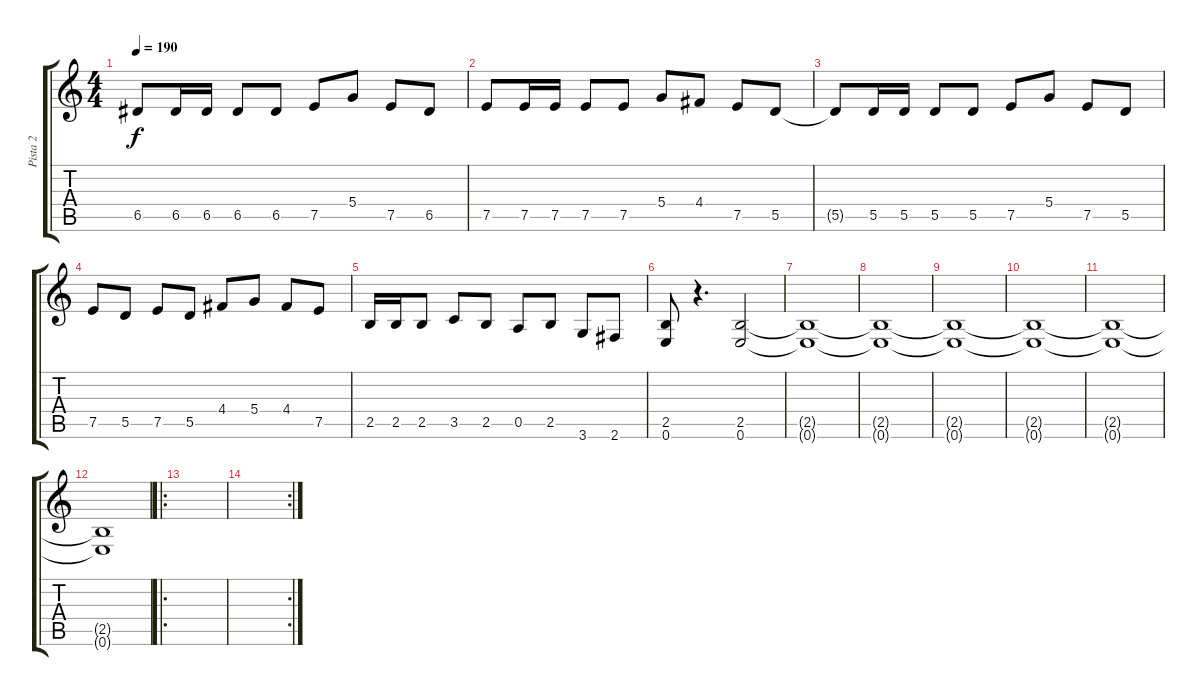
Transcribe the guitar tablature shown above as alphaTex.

\track ("Pista 2" "Pista 2") {instrument distortionguitar}
\staff {score tabs}
\tuning (E4 B3 G3 D3 A2 E2) {hide}
\ts (4 4)
\tempo 190
\clef g2
\ks c
6.5{t}.8{dy f} 6.5.16 6.5.16 6.5.8 6.5.8 7.5.8 5.4.8 7.5.8 6.5.8 |
7.5.8 7.5.16 7.5.16 7.5.8 7.5.8 5.4.8 4.4.8 7.5.8 5.5.8 |
5.5{t}.8 5.5.16 5.5.16 5.5.8 5.5.8 7.5.8 5.4.8 7.5.8 5.5.8 |
7.5.8 5.5.8 7.5.8 5.5.8 4.4.8 5.4.8 4.4.8 7.5.8 |
2.5.16 2.5.16 2.5.8 3.5.8 2.5.8 0.5.8 2.5.8 3.6.8 2.6.8 |
(2.5 0.6).8 r.4{d} (2.5 0.6).2 |
(2.5{t} 0.6{t}).1 |
(2.5{t} 0.6{t}).1 |
(2.5{t} 0.6{t}).1 |
(2.5{t} 0.6{t}).1 |
(2.5{t} 0.6{t}).1 |
(2.5{t} 0.6{t}).1 |
\ro
|
\rc 2
